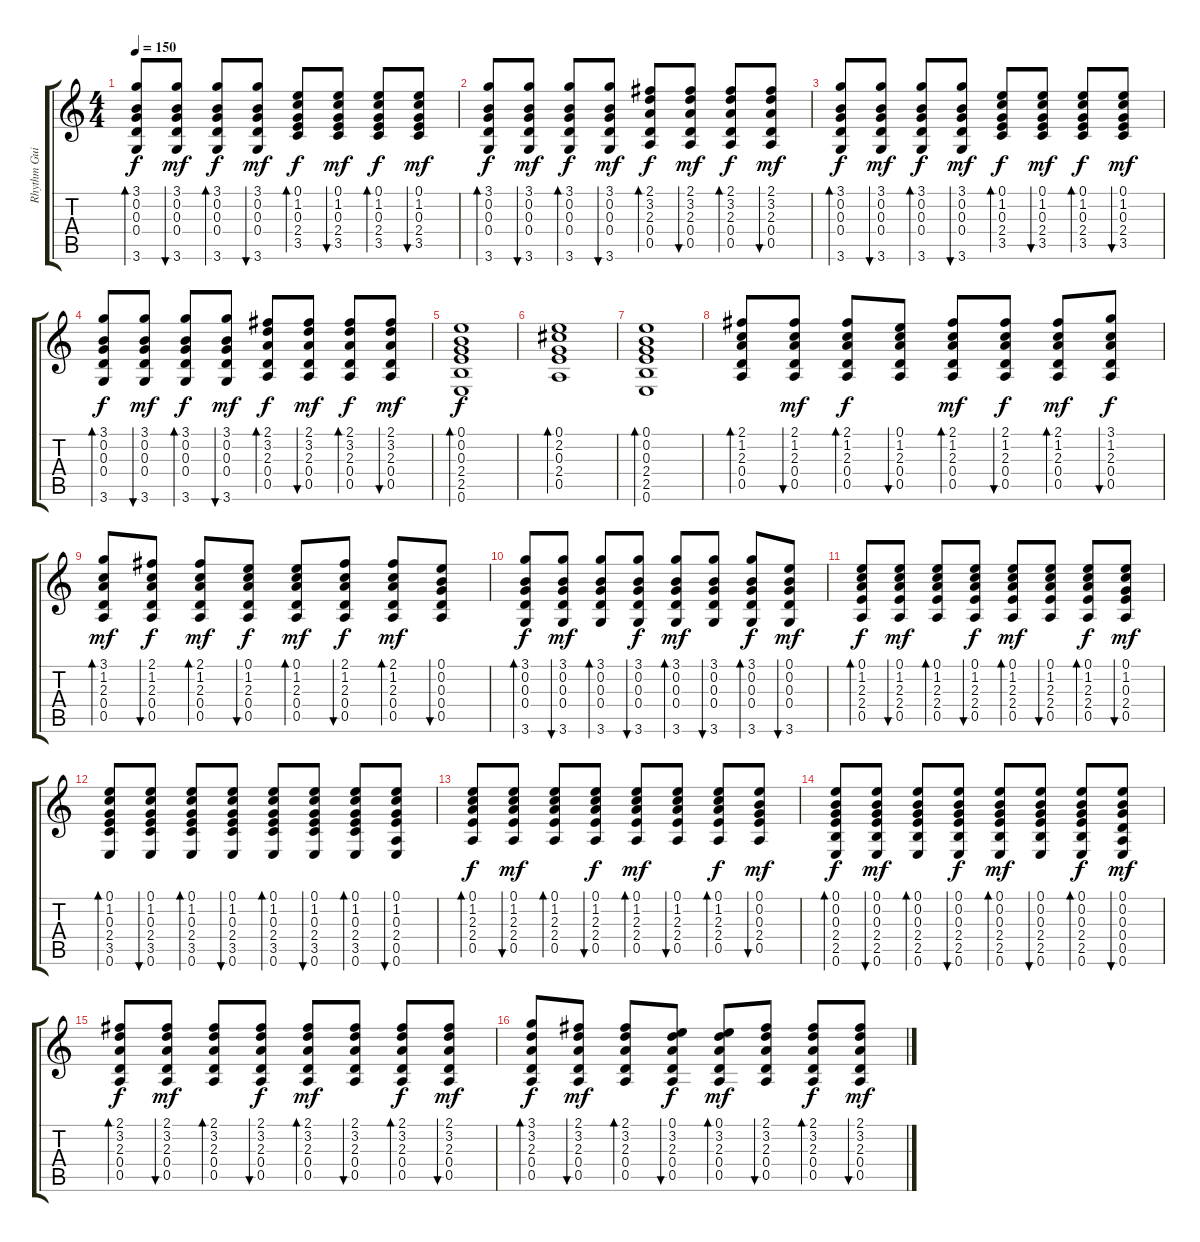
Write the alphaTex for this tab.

\track ("Rhythm Guitar" "Rhythm Gui") {instrument acousticguitarsteel}
\staff {score tabs}
\tuning (E4 B3 G3 D3 A2 E2) {hide}
\ts (4 4)
\tempo 150
\clef g2
\ks c
(3.1 0.2 0.3 0.4 3.6).8{bd 30 dy f} (3.1 0.2 0.3 0.4 3.6).8{bu 30 dy mf} (3.1 0.2 0.3 0.4 3.6).8{bd 30 dy f} (3.1 0.2 0.3 0.4 3.6).8{bu 30 dy mf} (0.1 1.2 0.3 2.4 3.5).8{bd 30 dy f} (0.1 1.2 0.3 2.4 3.5).8{bu 30 dy mf} (0.1 1.2 0.3 2.4 3.5).8{bd 30 dy f} (0.1 1.2 0.3 2.4 3.5).8{bu 30 dy mf} |
(3.1 0.2 0.3 0.4 3.6).8{bd 30 dy f} (3.1 0.2 0.3 0.4 3.6).8{bu 30 dy mf} (3.1 0.2 0.3 0.4 3.6).8{bd 30 dy f} (3.1 0.2 0.3 0.4 3.6).8{bu 30 dy mf} (2.1 3.2 2.3 0.4 0.5).8{bd 30 dy f} (2.1 3.2 2.3 0.4 0.5).8{bu 30 dy mf} (2.1 3.2 2.3 0.4 0.5).8{bd 30 dy f} (2.1 3.2 2.3 0.4 0.5).8{bu 30 dy mf} |
(3.1 0.2 0.3 0.4 3.6).8{bd 30 dy f} (3.1 0.2 0.3 0.4 3.6).8{bu 30 dy mf} (3.1 0.2 0.3 0.4 3.6).8{bd 30 dy f} (3.1 0.2 0.3 0.4 3.6).8{bu 30 dy mf} (0.1 1.2 0.3 2.4 3.5).8{bd 30 dy f} (0.1 1.2 0.3 2.4 3.5).8{bu 30 dy mf} (0.1 1.2 0.3 2.4 3.5).8{bd 30 dy f} (0.1 1.2 0.3 2.4 3.5).8{bu 30 dy mf} |
(3.1 0.2 0.3 0.4 3.6).8{bd 30 dy f} (3.1 0.2 0.3 0.4 3.6).8{bu 30 dy mf} (3.1 0.2 0.3 0.4 3.6).8{bd 30 dy f} (3.1 0.2 0.3 0.4 3.6).8{bu 30 dy mf} (2.1 3.2 2.3 0.4 0.5).8{bd 30 dy f} (2.1 3.2 2.3 0.4 0.5).8{bu 30 dy mf} (2.1 3.2 2.3 0.4 0.5).8{bd 30 dy f} (2.1 3.2 2.3 0.4 0.5).8{bu 30 dy mf} |
(0.1 0.2 0.3 2.4 2.5 0.6).1{bd 30 dy f} |
(0.1 2.2 0.3 2.4 0.5).1{bd 30} |
(0.1 0.2 0.3 2.4 2.5 0.6).1{bd 30} |
(2.1 1.2 2.3 0.4 0.5).8{bd 30} (2.1 1.2 2.3 0.4 0.5).8{bu 30 dy mf} (2.1 1.2 2.3 0.4 0.5).8{bd 30 dy f} (0.1 1.2 2.3 0.4 0.5).8{bu 30} (2.1 1.2 2.3 0.4 0.5).8{bd 30 dy mf} (2.1 1.2 2.3 0.4 0.5).8{bu 30 dy f} (2.1 1.2 2.3 0.4 0.5).8{bd 30 dy mf} (3.1 1.2 2.3 0.4 0.5).8{bu 30 dy f} |
(3.1 1.2 2.3 0.4 0.5).8{bd 30 dy mf} (2.1 1.2 2.3 0.4 0.5).8{bu 30 dy f} (2.1 1.2 2.3 0.4 0.5).8{bd 30 dy mf} (0.1 1.2 2.3 0.4 0.5).8{bu 30 dy f} (0.1 1.2 2.3 0.4 0.5).8{bd 30 dy mf} (2.1 1.2 2.3 0.4 0.5).8{bu 30 dy f} (2.1 1.2 2.3 0.4 0.5).8{bd 30 dy mf} (0.1 0.2 0.3 0.4 0.5).8{bu 30} |
(3.1 0.2 0.3 0.4 3.6).8{bd 30 dy f} (3.1 0.2 0.3 0.4 3.6).8{bu 30 dy mf} (3.1 0.2 0.3 0.4 3.6).8{bd 30} (3.1 0.2 0.3 0.4 3.6).8{bu 30 dy f} (3.1 0.2 0.3 0.4 3.6).8{bd 30 dy mf} (3.1 0.2 0.3 0.4 3.6).8{bu 30} (3.1 0.2 0.3 0.4 3.6).8{bd 30 dy f} (0.1 0.2 0.3 0.4 3.6).8{bu 30 dy mf} |
(0.1 1.2 2.3 2.4 0.5).8{bd 30 dy f} (0.1 1.2 2.3 2.4 0.5).8{bu 30 dy mf} (0.1 1.2 2.3 2.4 0.5).8{bd 30} (0.1 1.2 2.3 2.4 0.5).8{bu 30 dy f} (0.1 1.2 2.3 2.4 0.5).8{bd 30 dy mf} (0.1 1.2 2.3 2.4 0.5).8{bu 30} (0.1 1.2 2.3 2.4 0.5).8{bd 30 dy f} (0.1 1.2 0.3 2.4 0.5).8{bu 30 dy mf} |
(0.1 1.2 0.3 2.4 3.5 0.6).8{bd 30} (0.1 1.2 0.3 2.4 3.5 0.6).8{bu 30} (0.1 1.2 0.3 2.4 3.5 0.6).8{bd 30} (0.1 1.2 0.3 2.4 3.5 0.6).8{bu 30} (0.1 1.2 0.3 2.4 3.5 0.6).8{bd 30} (0.1 1.2 0.3 2.4 3.5 0.6).8{bu 30} (0.1 1.2 0.3 2.4 3.5 0.6).8{bd 30} (0.1 1.2 0.3 2.4 0.5 0.6).8{bu 30} |
(0.1 1.2 2.3 2.4 0.5).8{bd 30 dy f} (0.1 1.2 2.3 2.4 0.5).8{bu 30 dy mf} (0.1 1.2 2.3 2.4 0.5).8{bd 30} (0.1 1.2 2.3 2.4 0.5).8{bu 30 dy f} (0.1 1.2 2.3 2.4 0.5).8{bd 30 dy mf} (0.1 1.2 2.3 2.4 0.5).8{bu 30} (0.1 1.2 2.3 2.4 0.5).8{bd 30 dy f} (0.1 0.2 0.3 2.4 0.5).8{bu 30 dy mf} |
(0.1 0.2 0.3 2.4 2.5 0.6).8{bd 30 dy f} (0.1 0.2 0.3 2.4 2.5 0.6).8{bu 30 dy mf} (0.1 0.2 0.3 2.4 2.5 0.6).8{bd 30} (0.1 0.2 0.3 2.4 2.5 0.6).8{bu 30 dy f} (0.1 0.2 0.3 2.4 2.5 0.6).8{bd 30 dy mf} (0.1 0.2 0.3 2.4 2.5 0.6).8{bu 30} (0.1 0.2 0.3 2.4 2.5 0.6).8{bd 30 dy f} (0.1 0.2 0.3 0.4 0.5 0.6).8{bu 30 dy mf} |
(2.1 3.2 2.3 0.4 0.5).8{bd 30 dy f} (2.1 3.2 2.3 0.4 0.5).8{bu 30 dy mf} (2.1 3.2 2.3 0.4 0.5).8{bd 30} (2.1 3.2 2.3 0.4 0.5).8{bu 30 dy f} (2.1 3.2 2.3 0.4 0.5).8{bd 30 dy mf} (2.1 3.2 2.3 0.4 0.5).8{bu 30} (2.1 3.2 2.3 0.4 0.5).8{bd 30 dy f} (2.1 3.2 2.3 0.4 0.5).8{bu 30 dy mf} |
(3.1 3.2 2.3 0.4 0.5).8{bd 30 dy f} (2.1 3.2 2.3 0.4 0.5).8{bu 30 dy mf} (2.1 3.2 2.3 0.4 0.5).8{bd 30} (0.1 3.2 2.3 0.4 0.5).8{bu 30 dy f} (0.1 3.2 2.3 0.4 0.5).8{bd 30 dy mf} (2.1 3.2 2.3 0.4 0.5).8{bu 30} (2.1 3.2 2.3 0.4 0.5).8{bd 30 dy f} (2.1 3.2 2.3 0.4 0.5).8{bu 30 dy mf}
